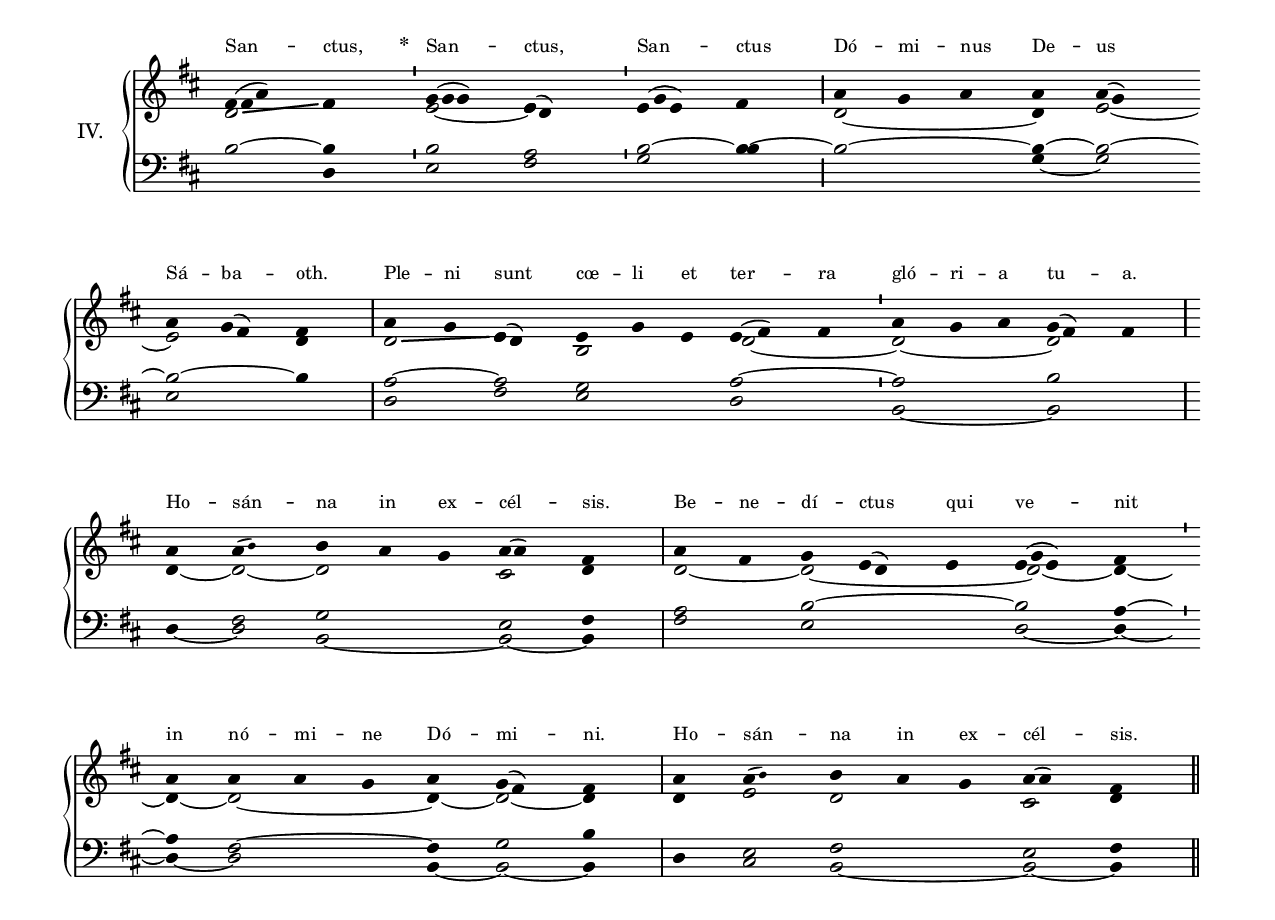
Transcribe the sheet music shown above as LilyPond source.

\version "2.18"
\include "gregorian.ly"
\include "noh2.ily"

%Page reference: page v.61
%(volume.page)

%Proofed 3/14

global = {
 \key fis \phrygian
 \cadenzaOn 
 \override Glissando #'thickness = #2.0
}

chantText = \lyricmode {
San -- ctus, 
\set stanza = " * " San -- ctus, San -- ctus 
Dó -- mi -- nus De -- us Sá -- ba -- oth. 
Ple -- ni sunt cœ -- li et ter -- ra gló -- ri -- a tu -- a. 
Ho -- sán -- na in ex -- cél -- sis. 
Be -- ne -- dí -- ctus qui ve -- nit in nó -- mi -- ne Dó -- mi -- ni. 
Ho -- sán -- na in ex -- cél -- sis. }

chantMusic = {
\tieDown   fis'4 ( fis'4 a'4) fis'4 \divisioMinima
 g'4 ( g'4 g'4) e'4 ( d'4) \divisioMinima
 e'4 ( g'4 e'4) fis'4 \divisioMaior
 a'4 g'4 a'4 a'4 a'4 ( g'4) \forceBreak
 a'4 g'4 ( fis'4) fis'4 \divisioMaxima
 a'4 g'4 e'4 ( d'4) e'4 g'4 e'4 e'4 ( fis'4) fis'4 \divisioMinima
 a'4 g'4 a'4 g'4 ( fis'4) fis'4 \divisioMaxima
 \forceBreak
 a'4 a'4 ( \once \tweak #'font-size #-4 b' ) b'4 a'4 g'4 a'4 ( a'4) fis'4 \divisioMaxima
 a'4 fis'4 g'4 e'4 ( d'4) e'4 e'4 ( g'4 e'4) fis'4 \divisioMinima
 \forceBreak
 a'4 a'4 a'4 g'4 a'4 g'4 ( fis'4) fis'4 \divisioMaxima
 a'4 a'4 ( \once \tweak #'font-size #-4 b' ) b'4 a'4 g'4 a'4 ( a'4) fis'4 \finalis

}

altoMusic = {
d'2*3/2 -\tweak Glissando.Y-offset #-0.8 \glissando fis'4 \divisioMinima
e'2*3/2 ~ e'4 r4 \divisioMinima
r2*4/2 \divisioMaior
d'2*3/2 ~ d'4 e'2 ~ e'2*3/2 d'4 \divisioMaxima
d'2*2/2 -\tweak Glissando.Y-offset #-0.8 \glissando e'4 d'4 b2*3/2 d'2*3/2 ~ \divisioMinima
d'2*3/2 ~ d'2*3/2 \divisioMaxima
d'4 ~ d'2 ~ d'2*3/2 cis'2 d'4 \divisioMaxima
d'2 ~ d'2*4/2 ~ d'2*3/2 ~ d'4 ~ \divisioMinima
d'4 ~ d'2*3/2 ~ d'4 ~ d'2 ~ d'4 \divisioMaxima
d'4 e'2 d'2*3/2 cis'2 d'4 \finalis
}

tenorMusic = {
b2*3/2 ~ b4 \divisioMinima
b2*3/2 a2 \divisioMinima
b2*3/2 ~ b4 ~ \divisioMaior
b2*3/2 ~ b4 ~ b2 ~ b2*3/2 ~ b4 \divisioMaxima
a2 ~ a2 g2*3/2 a2*3/2 ~ \divisioMinima
a2*3/2 b2*3/2 \divisioMaxima
r4 fis2 g2*3/2 e2 fis4 \divisioMaxima
a2 b2*4/2 ~ b2*3/2 a4 ~ \divisioMinima
a4 fis2*3/2 ~ fis4 g2 b4 \divisioMaxima
r4 e2 fis2*3/2 e2 fis4 \finalis
}

bassMusic = {
r2*3/2 d4 \divisioMinima
e2*3/2 fis2 \divisioMinima
g2*3/2 \shiftRight b4 \divisioMaior
r2*3/2 g4 ~ g2 e2*4/2 \divisioMaxima
d2 fis2 e2*3/2 d2*3/2 \divisioMinima
b,2*3/2 ~ b,2*3/2 \divisioMaxima
d4 ~ d2 b,2*3/2 ~ b,2 ~ b,4 \divisioMaxima
fis2 e2*4/2 d2*3/2 ~ d4 ~ \divisioMinima
d4 ~ d2*3/2 b,4 ~ b,2 ~ b,4 \divisioMaxima
d4 cis2 b,2*3/2 ~ b,2 ~ b,4 \finalis
}

voiceLines = {
\voiceLineStyle


}

\score{
  <<
    \new Lyrics
    \new GrandStaff <<
      \set GrandStaff.autoBeaming = ##f
      \set GrandStaff.instrumentName = \markup \center-column {
        "IV."
      }
      \new Staff = up <<
        \new Voice = "chant" {
          \voiceOne \global \chantMusic
        }
        \new Voice {
          \voiceTwo \global \altoMusic
        }
      >>

      \new Staff = down <<
        \clef bass
        \new Voice {
          \voiceOne \global \tenorMusic
        }
        \new Voice {
          \voiceTwo \global \bassMusic
        }
	\new Voice {
        \voiceThree \global \voiceLines
        }
      >>
    >>
    \context Lyrics {
      \lyricsto chant {
      \chantText
    }
    }
  >>
  \layout{
  }
  
}
